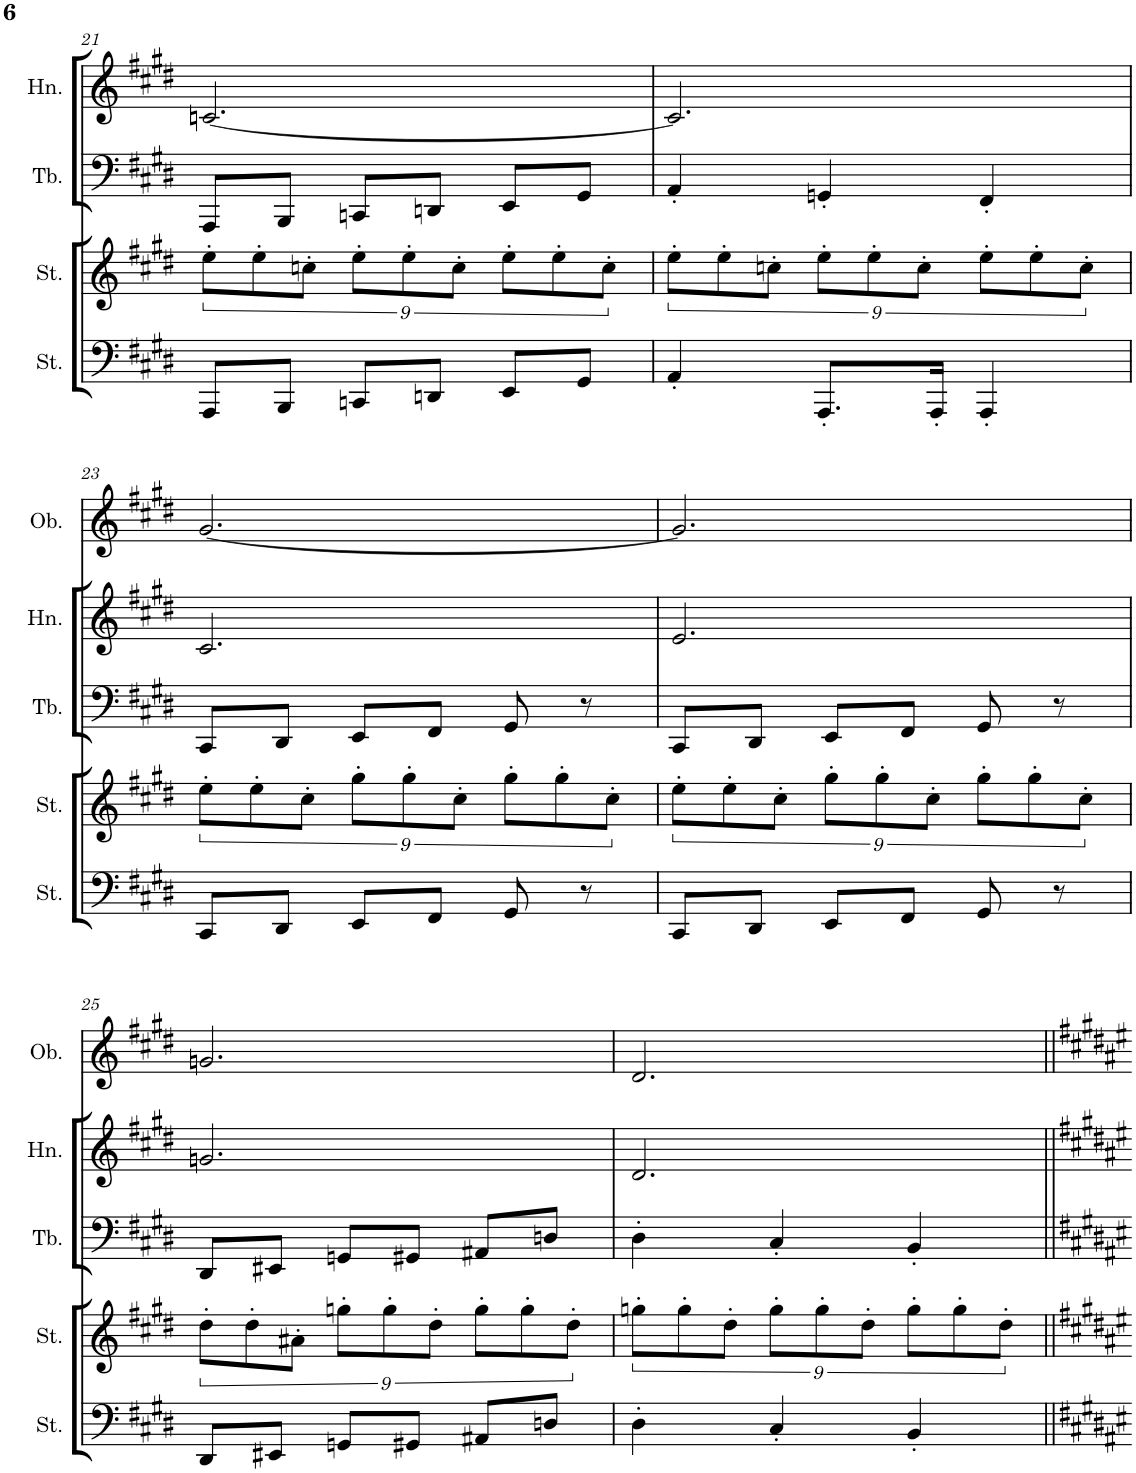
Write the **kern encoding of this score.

**kern	**kern	**kern	**kern	**kern	**kern
*part6	*part5	*part4	*part3	*part2	*part1
*staff6	*staff5	*staff4	*staff3	*staff2	*staff1
*I"Strings	*I"Strings	*I"Tuba	*I"Horn	*I"Oboe	*I"Piccolo
*I'St.	*I'St.	*I'Tb.	*I'Hn.	*I'Ob.	*I'Picc.
!!LO:PB:g=z
*clefF4	*clefG2	*clefF4	*clefG2	*clefG2	*clefG2
*	*	*	*Trd7c12	*	*Trd-7c-12
*k[f#c#g#d#]	*k[f#c#g#d#]	*k[f#c#g#d#]	*k[f#c#g#d#]	*k[f#c#g#d#]	*k[f#c#g#d#]
*M3/4	*M3/4	*M3/4	*M3/4	*M3/4	*M3/4
=21	=21	=21	=21	=21	=21
8AAA/L	12ee'\L	8AAA/L	[2.cn/	2.r	2.r
.	12ee'\	.	.	.	.
8BBB/J	.	8BBB/J	.	.	.
.	12ccn'\J	.	.	.	.
8CCn/L	12ee'\L	8CCn/L	.	.	.
.	12ee'\	.	.	.	.
8DDn/J	.	8DDn/J	.	.	.
.	12cc'\J	.	.	.	.
8EE/L	12ee'\L	8EE/L	.	.	.
.	12ee'\	.	.	.	.
8GG#/J	.	8GG#/J	.	.	.
.	12cc'\J	.	.	.	.
=22	=22	=22	=22	=22	=22
4AA'/	12ee'\L	4AA'/	2.c/]	2.r	2.r
.	12ee'\	.	.	.	.
.	12ccn'\J	.	.	.	.
8.AAA'/L	12ee'\L	4GGn'/	.	.	.
.	12ee'\	.	.	.	.
.	12cc'\J	.	.	.	.
16AAA'/Jk	.	.	.	.	.
4AAA'/	12ee'\L	4FF#'/	.	.	.
.	12ee'\	.	.	.	.
.	12cc'\J	.	.	.	.
!!LO:LB:g=z
=23	=23	=23	=23	=23	=23
8CC#/L	12ee'\L	8CC#/L	2.c#/	[2.g#/	2.r
.	12ee'\	.	.	.	.
8DD#/J	.	8DD#/J	.	.	.
.	12cc#'\J	.	.	.	.
8EE/L	12gg#'\L	8EE/L	.	.	.
.	12gg#'\	.	.	.	.
8FF#/J	.	8FF#/J	.	.	.
.	12cc#'\J	.	.	.	.
8GG#/	12gg#'\L	8GG#/	.	.	.
.	12gg#'\	.	.	.	.
8r	.	8r	.	.	.
.	12cc#'\J	.	.	.	.
=24	=24	=24	=24	=24	=24
8CC#/L	12ee'\L	8CC#/L	2.e/	2.g#/]	2.r
.	12ee'\	.	.	.	.
8DD#/J	.	8DD#/J	.	.	.
.	12cc#'\J	.	.	.	.
8EE/L	12gg#'\L	8EE/L	.	.	.
.	12gg#'\	.	.	.	.
8FF#/J	.	8FF#/J	.	.	.
.	12cc#'\J	.	.	.	.
8GG#/	12gg#'\L	8GG#/	.	.	.
.	12gg#'\	.	.	.	.
8r	.	8r	.	.	.
.	12cc#'\J	.	.	.	.
!!LO:LB:g=z
=25	=25	=25	=25	=25	=25
8DD#/L	12dd#'\L	8DD#/L	2.gn/	2.gn/	2.r
.	12dd#'\	.	.	.	.
8EE#X/J	.	8EE#X/J	.	.	.
.	12a#X'\J	.	.	.	.
8GGn/L	12ggn'\L	8GGn/L	.	.	.
.	12gg'\	.	.	.	.
8GG#X/J	.	8GG#X/J	.	.	.
.	12dd#'\J	.	.	.	.
8AA#X/L	12gg'\L	8AA#X/L	.	.	.
.	12gg'\	.	.	.	.
8Dn/J	.	8Dn/J	.	.	.
.	12dd#'\J	.	.	.	.
=26	=26	=26	=26	=26	=26
4D#'\	12ggn'\L	4D#'\	2.d#/	2.d#/	2.r
.	12gg'\	.	.	.	.
.	12dd#'\J	.	.	.	.
4C#'/	12gg'\L	4C#'/	.	.	.
.	12gg'\	.	.	.	.
.	12dd#'\J	.	.	.	.
4BB'/	12gg'\L	4BB'/	.	.	.
.	12gg'\	.	.	.	.
.	12dd#'\J	.	.	.	.
=||	=||	=||	=||	=||	=||
*-	*-	*-	*-	*-	*-
